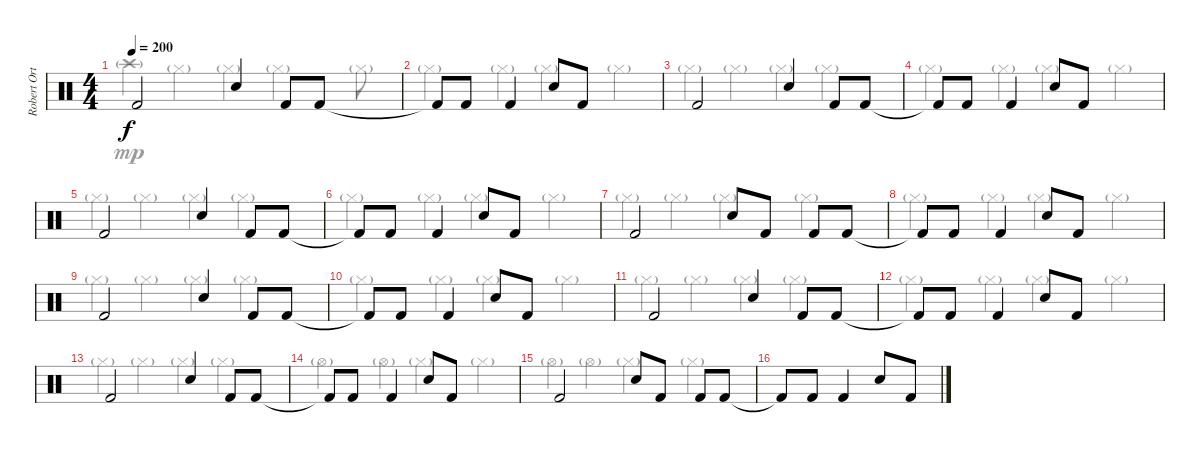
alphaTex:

\track ("Robert Ortiz" "Robert Ort") {instrument percussion}
\staff {score}
\articulation defaults
\voice
\ts (4 4)
\tempo 200
\clef neutral
\ks c "Kick (hit) 2".2{dy f} "Electric Snare (hit)".4 "Kick (hit) 2".8 "Kick (hit) 2".8
|
"Kick (hit) 2"{t}.8 "Kick (hit) 2".8 "Kick (hit) 2".4 "Electric Snare (hit)".8 "Kick (hit) 2".8 |
"Kick (hit) 2".2 "Electric Snare (hit)".4 "Kick (hit) 2".8 "Kick (hit) 2".8 |
"Kick (hit) 2"{t}.8 "Kick (hit) 2".8 "Kick (hit) 2".4 "Electric Snare (hit)".8 "Kick (hit) 2".8 |
"Kick (hit) 2".2 "Electric Snare (hit)".4 "Kick (hit) 2".8 "Kick (hit) 2".8 |
"Kick (hit) 2"{t}.8 "Kick (hit) 2".8 "Kick (hit) 2".4 "Electric Snare (hit)".8 "Kick (hit) 2".8 |
"Kick (hit) 2".2 "Electric Snare (hit)".8 "Kick (hit) 2".8 "Kick (hit) 2".8 "Kick (hit) 2".8 |
"Kick (hit) 2"{t}.8 "Kick (hit) 2".8 "Kick (hit) 2".4 "Electric Snare (hit)".8 "Kick (hit) 2".8 |
"Kick (hit) 2".2 "Electric Snare (hit)".4 "Kick (hit) 2".8 "Kick (hit) 2".8 |
"Kick (hit) 2"{t}.8 "Kick (hit) 2".8 "Kick (hit) 2".4 "Electric Snare (hit)".8 "Kick (hit) 2".8 |
"Kick (hit) 2".2 "Electric Snare (hit)".4 "Kick (hit) 2".8 "Kick (hit) 2".8 |
"Kick (hit) 2"{t}.8 "Kick (hit) 2".8 "Kick (hit) 2".4 "Electric Snare (hit)".8 "Kick (hit) 2".8 |
"Kick (hit) 2".2 "Electric Snare (hit)".4 "Kick (hit) 2".8 "Kick (hit) 2".8 |
"Kick (hit) 2"{t}.8 "Kick (hit) 2".8 "Kick (hit) 2".4 "Electric Snare (hit)".8 "Kick (hit) 2".8 |
"Kick (hit) 2".2 "Electric Snare (hit)".8 "Kick (hit) 2".8 "Kick (hit) 2".8 "Kick (hit) 2".8 |
"Kick (hit) 2"{t}.8 "Kick (hit) 2".8 "Kick (hit) 2".4 "Electric Snare (hit)".8 "Kick (hit) 2".8
\voice
\clef neutral
\ottava regular
\simile none
\ks c "Crash high (hit)"{g}.4{dy mp} "Hi-Hat (closed)"{g}.4 "Hi-Hat (closed)"{g}.4 "Hi-Hat (closed)"{g}.4 "Hi-Hat (closed)"{g}.8
|
"Hi-Hat (closed)"{g}.4 "Hi-Hat (closed)"{g}.4 "Hi-Hat (closed)"{g}.4 "Hi-Hat (closed)"{g}.4 |
"Hi-Hat (closed)"{g}.4 "Hi-Hat (closed)"{g}.4 "Hi-Hat (closed)"{g}.4 "Hi-Hat (closed)"{g}.4 |
"Hi-Hat (closed)"{g}.4 "Hi-Hat (closed)"{g}.4 "Hi-Hat (closed)"{g}.4 "Hi-Hat (closed)"{g}.4 |
"Hi-Hat (closed)"{g}.4 "Hi-Hat (closed)"{g}.4 "Hi-Hat (closed)"{g}.4 "Hi-Hat (closed)"{g}.4 |
"Hi-Hat (closed)"{g}.4 "Hi-Hat (closed)"{g}.4 "Hi-Hat (closed)"{g}.4 "Hi-Hat (closed)"{g}.4 |
"Hi-Hat (closed)"{g}.4 "Hi-Hat (closed)"{g}.4 "Hi-Hat (closed)"{g}.4 "Hi-Hat (closed)"{g}.4 |
"Hi-Hat (closed)"{g}.4 "Hi-Hat (closed)"{g}.4 "Hi-Hat (closed)"{g}.4 "Hi-Hat (closed)"{g}.4 |
"Hi-Hat (closed)"{g}.4 "Hi-Hat (closed)"{g}.4 "Hi-Hat (closed)"{g}.4 "Hi-Hat (closed)"{g}.4 |
"Hi-Hat (closed)"{g}.4 "Hi-Hat (closed)"{g}.4 "Hi-Hat (closed)"{g}.4 "Hi-Hat (closed)"{g}.4 |
"Hi-Hat (closed)"{g}.4 "Hi-Hat (closed)"{g}.4 "Hi-Hat (closed)"{g}.4 "Hi-Hat (closed)"{g}.4 |
"Hi-Hat (closed)"{g}.4 "Hi-Hat (closed)"{g}.4 "Hi-Hat (closed)"{g}.4 "Hi-Hat (closed)"{g}.4 |
"Hi-Hat (closed)"{g}.4 "Hi-Hat (closed)"{g}.4 "Hi-Hat (closed)"{g}.4 "Hi-Hat (closed)"{g}.4 |
"Hi-Hat (open)"{g}.4 "Hi-Hat (open)"{g}.4 "Hi-Hat (closed)"{g}.4 "Hi-Hat (closed)"{g}.4 |
"Hi-Hat (open)"{g}.4 "Hi-Hat (open)"{g}.4 "Hi-Hat (closed)"{g}.4 "Hi-Hat (closed)"{g}.4 |
